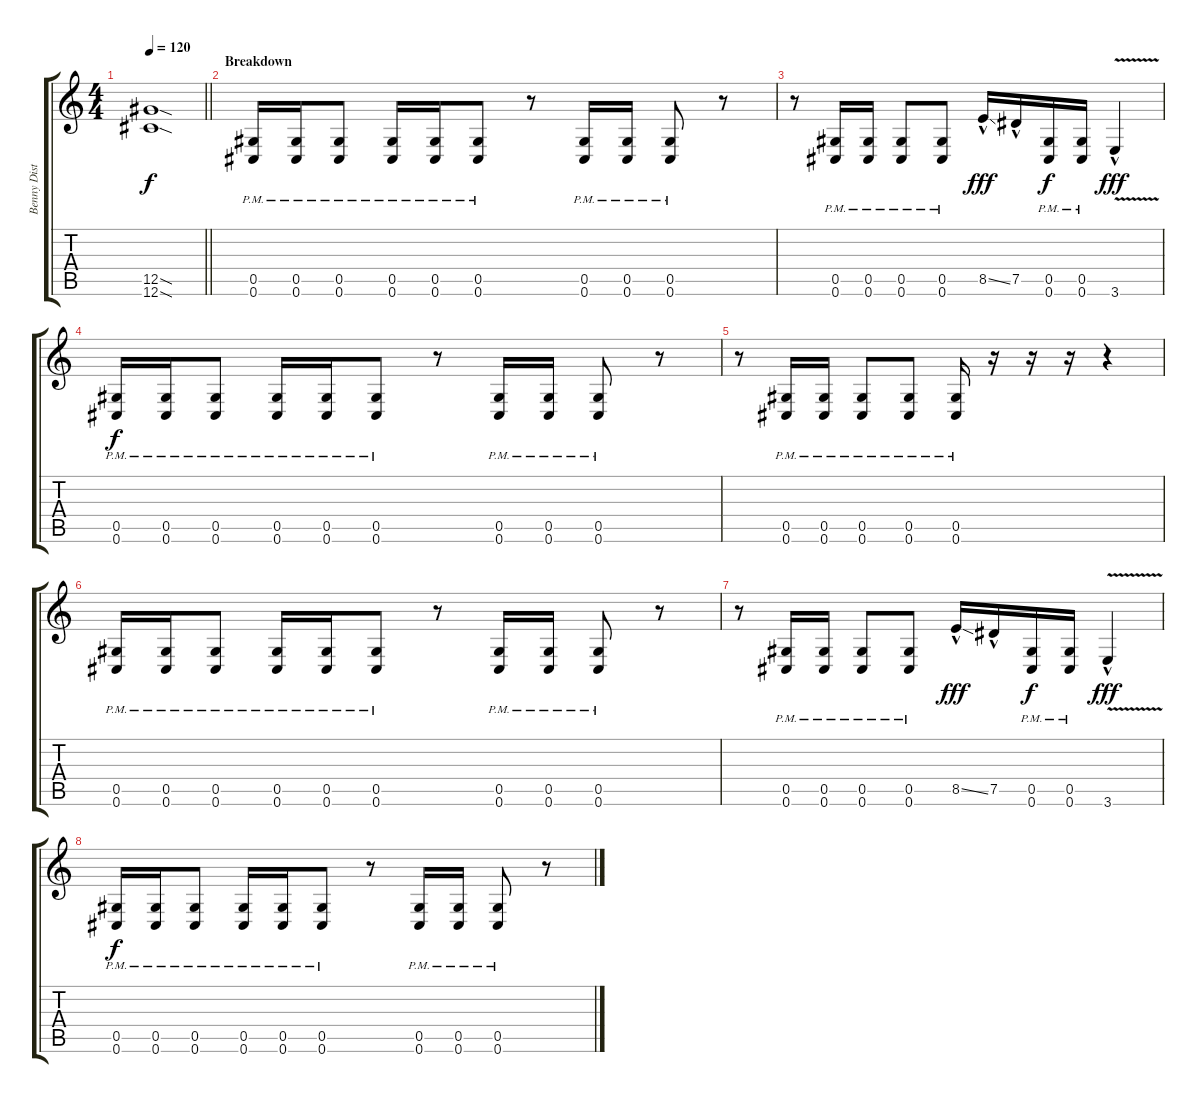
\track ("Benny Distortion" "Benny Dist") {instrument distortionguitar}
\staff {score tabs}
\tuning (Eb4 Bb3 Gb3 Db3 Ab2 Db2) {hide}
\ts (4 4)
\tempo 120
\clef g2
\barLineRight lightlight
\ks c
(12.5{sod} 12.6{sod}).1{dy f} |
\section ("" "Breakdown")
(0.5{pm} 0.6{pm}).16 (0.5{pm} 0.6{pm}).16 (0.5{pm} 0.6{pm}).8 (0.5{pm} 0.6{pm}).16 (0.5{pm} 0.6{pm}).16 (0.5{pm} 0.6{pm}).8 r.8 (0.5{pm} 0.6{pm}).16 (0.5{pm} 0.6{pm}).16 (0.5{pm} 0.6{pm}).8 r.8 |
r.8 (0.5{pm} 0.6{pm}).16 (0.5{pm} 0.6{pm}).16 (0.5{pm} 0.6{pm}).8 (0.5{pm} 0.6{pm}).8 8.5{ss hac}.16{dy fff} 7.5{hac}.16 (0.5{pm} 0.6{pm}).16{dy f} (0.5{pm} 0.6{pm}).16 3.6{v hac}.4{dy fff} |
(0.5{pm} 0.6{pm}).16{dy f} (0.5{pm} 0.6{pm}).16 (0.5{pm} 0.6{pm}).8 (0.5{pm} 0.6{pm}).16 (0.5{pm} 0.6{pm}).16 (0.5{pm} 0.6{pm}).8 r.8 (0.5{pm} 0.6{pm}).16 (0.5{pm} 0.6{pm}).16 (0.5{pm} 0.6{pm}).8 r.8 |
r.8 (0.5{pm} 0.6{pm}).16 (0.5{pm} 0.6{pm}).16 (0.5{pm} 0.6{pm}).8 (0.5{pm} 0.6{pm}).8 (0.5{pm} 0.6{pm}).16 r.16 r.16 r.16 r.4 |
(0.5{pm} 0.6{pm}).16 (0.5{pm} 0.6{pm}).16 (0.5{pm} 0.6{pm}).8 (0.5{pm} 0.6{pm}).16 (0.5{pm} 0.6{pm}).16 (0.5{pm} 0.6{pm}).8 r.8 (0.5{pm} 0.6{pm}).16 (0.5{pm} 0.6{pm}).16 (0.5{pm} 0.6{pm}).8 r.8 |
r.8 (0.5{pm} 0.6{pm}).16 (0.5{pm} 0.6{pm}).16 (0.5{pm} 0.6{pm}).8 (0.5{pm} 0.6{pm}).8 8.5{ss hac}.16{dy fff} 7.5{hac}.16 (0.5{pm} 0.6{pm}).16{dy f} (0.5{pm} 0.6{pm}).16 3.6{v hac}.4{dy fff} |
(0.5{pm} 0.6{pm}).16{dy f} (0.5{pm} 0.6{pm}).16 (0.5{pm} 0.6{pm}).8 (0.5{pm} 0.6{pm}).16 (0.5{pm} 0.6{pm}).16 (0.5{pm} 0.6{pm}).8 r.8 (0.5{pm} 0.6{pm}).16 (0.5{pm} 0.6{pm}).16 (0.5{pm} 0.6{pm}).8 r.8
